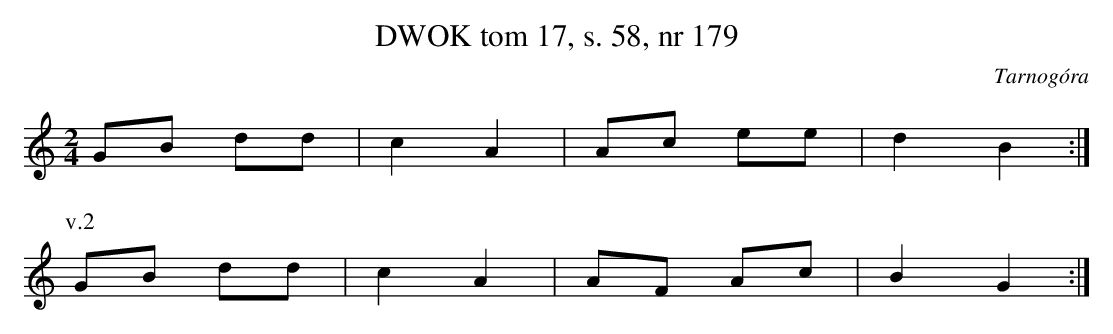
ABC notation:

X:1
T:DWOK tom 17, s. 58, nr 179
O:Tarnogóra
L:1/16
M:2/4
K:C
G2B2 d2d2|c4 A4|A2c2 e2e2|d4 B4:|
P:v.2
G2B2 d2d2|c4 A4|A2F2 A2c2|B4 G4:|
